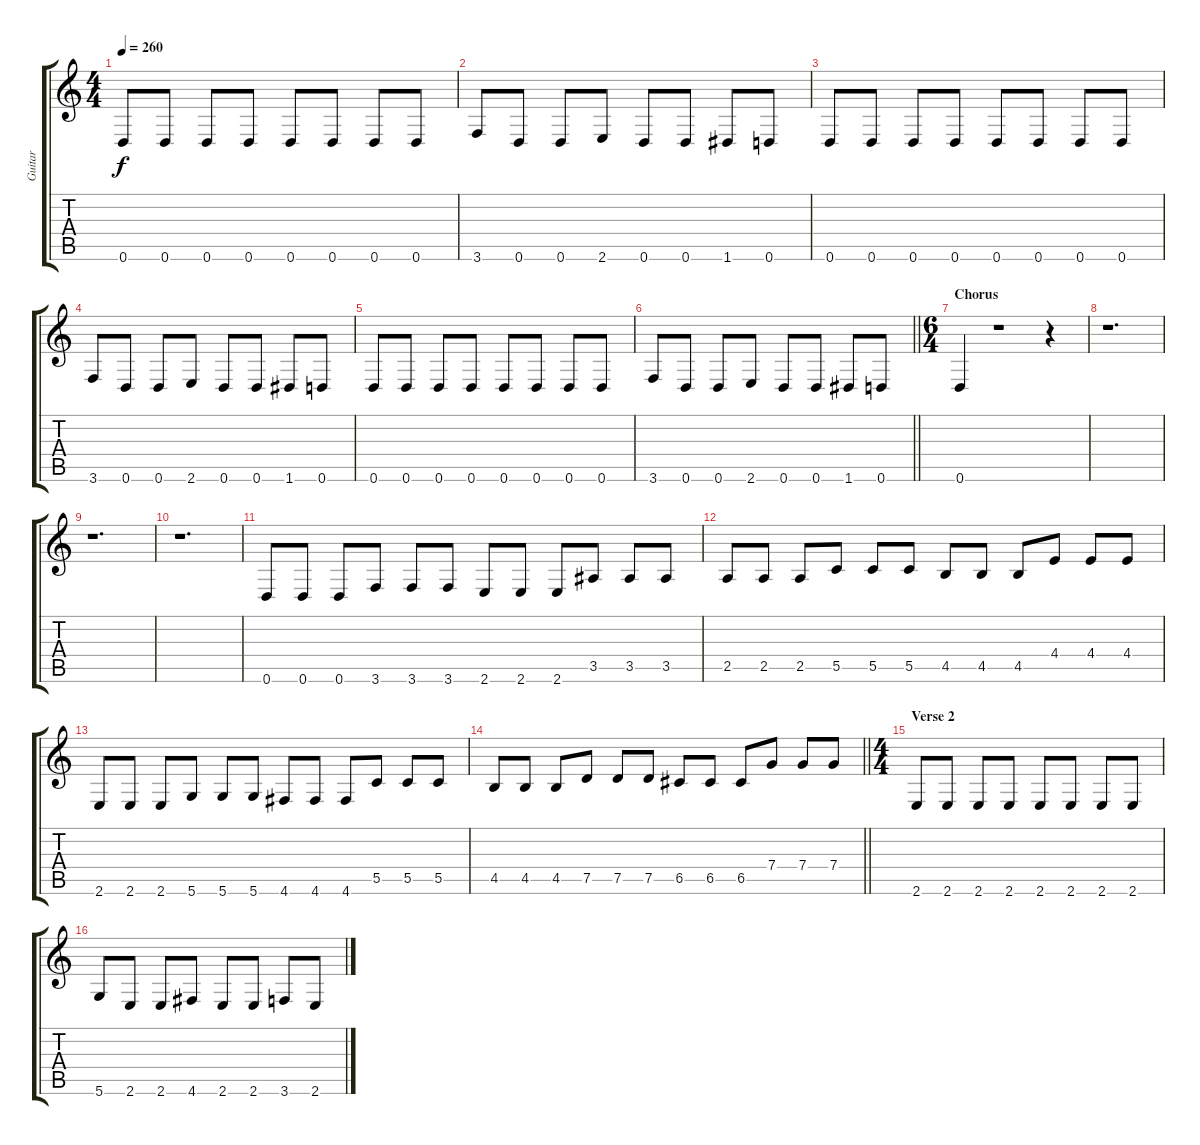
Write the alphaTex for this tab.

\track ("Guitar" "Guitar") {instrument distortionguitar}
\staff {score tabs}
\tuning (D4 A3 F3 C3 G2 D2) {hide}
\ts (4 4)
\tempo 260
\clef g2
\ks c
0.6.8{dy f} 0.6.8 0.6.8 0.6.8 0.6.8 0.6.8 0.6.8 0.6.8 |
3.6.8 0.6.8 0.6.8 2.6.8 0.6.8 0.6.8 1.6.8 0.6.8 |
0.6.8 0.6.8 0.6.8 0.6.8 0.6.8 0.6.8 0.6.8 0.6.8 |
3.6.8 0.6.8 0.6.8 2.6.8 0.6.8 0.6.8 1.6.8 0.6.8 |
0.6.8 0.6.8 0.6.8 0.6.8 0.6.8 0.6.8 0.6.8 0.6.8 |
\barLineRight lightlight
3.6.8 0.6.8 0.6.8 2.6.8 0.6.8 0.6.8 1.6.8 0.6.8 |
\ts (6 4)
\section ("" "Chorus")
0.6.4 r.1 r.4 |
r.1{d} |
r.1{d} |
r.1{d} |
0.6.8 0.6.8 0.6.8 3.6.8 3.6.8 3.6.8 2.6.8 2.6.8 2.6.8 3.5.8 3.5.8 3.5.8 |
2.5.8 2.5.8 2.5.8 5.5.8 5.5.8 5.5.8 4.5.8 4.5.8 4.5.8 4.4.8 4.4.8 4.4.8 |
2.6.8 2.6.8 2.6.8 5.6.8 5.6.8 5.6.8 4.6.8 4.6.8 4.6.8 5.5.8 5.5.8 5.5.8 |
\barLineRight lightlight
4.5.8 4.5.8 4.5.8 7.5.8 7.5.8 7.5.8 6.5.8 6.5.8 6.5.8 7.4.8 7.4.8 7.4.8 |
\ts (4 4)
\section ("" "Verse 2")
2.6.8 2.6.8 2.6.8 2.6.8 2.6.8 2.6.8 2.6.8 2.6.8 |
5.6.8 2.6.8 2.6.8 4.6.8 2.6.8 2.6.8 3.6.8 2.6.8
